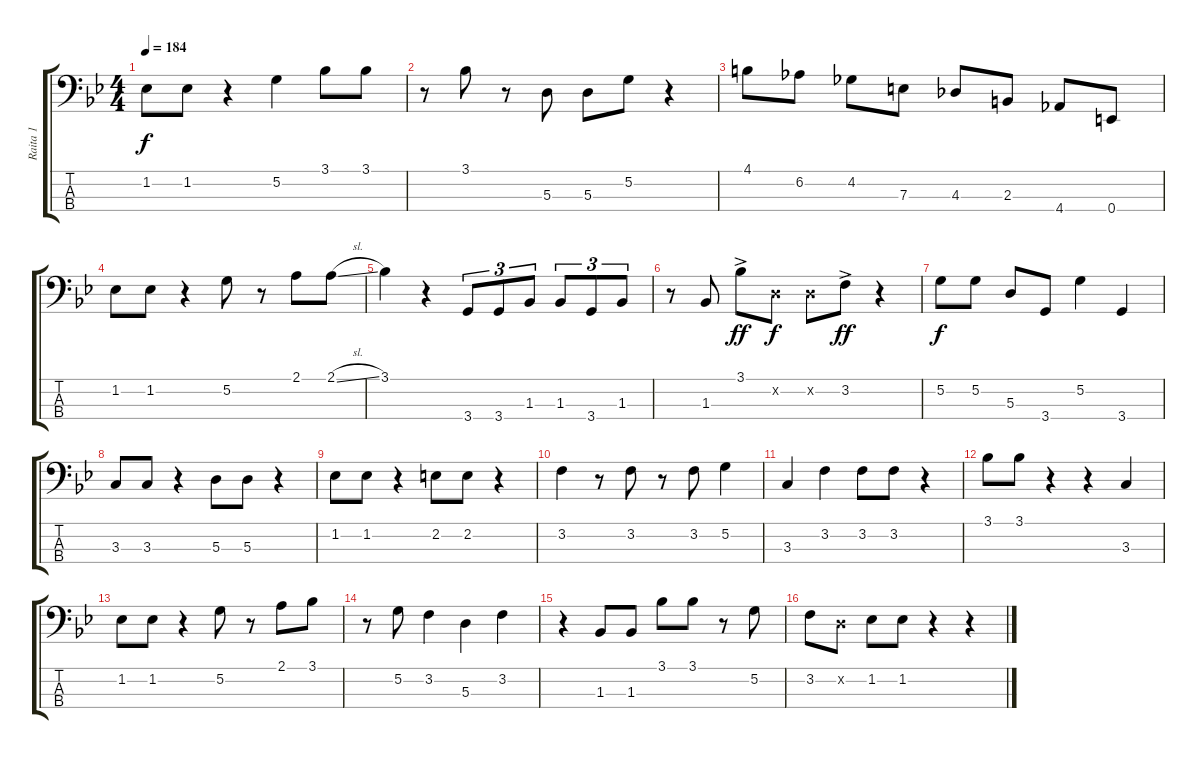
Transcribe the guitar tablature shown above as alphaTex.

\track ("Raita 1" "Raita 1") {instrument electricbassfinger}
\staff {score tabs}
\tuning (G2 D2 A1 E1) {hide}
\ts (4 4)
\tempo 184
\clef f4
\ks gminor
1.2.8{dy f} 1.2.8 r.4 5.2.4 3.1.8 3.1.8 |
r.8 3.1.8 r.8 5.3.8 5.3.8 5.2.8 r.4 |
4.1.8 6.2.8 4.2.8 7.3.8 4.3.8 2.3.8 4.4.8 0.4.8 |
1.2.8 1.2.8 r.4 5.2.8 r.8 2.1.8 2.1{sl}.8 |
3.1.4 r.4 3.4.8{tu (3 2)} 3.4.8{tu (3 2)} 1.3.8{tu (3 2)} 1.3.8{tu (3 2)} 3.4.8{tu (3 2)} 1.3.8{tu (3 2)} |
r.8 1.3.8 3.1{ac}.8{dy ff} 0.2{x}.8{dy f} 0.2{x}.8 3.2{ac}.8{dy ff} r.4 |
5.2.8{dy f} 5.2.8 5.3.8 3.4.8 5.2.4 3.4.4 |
3.3.8 3.3.8 r.4 5.3.8 5.3.8 r.4 |
1.2.8 1.2.8 r.4 2.2.8 2.2.8 r.4 |
3.2.4 r.8 3.2.8 r.8 3.2.8 5.2.4 |
3.3.4 3.2.4 3.2.8 3.2.8 r.4 |
3.1.8 3.1.8 r.4 r.4 3.3.4 |
1.2.8 1.2.8 r.4 5.2.8 r.8 2.1.8 3.1.8 |
r.8 5.2.8 3.2.4 5.3.4 3.2.4 |
r.4 1.3.8 1.3.8 3.1.8 3.1.8 r.8 5.2.8 |
3.2.8 0.2{x}.8 1.2.8 1.2.8 r.4 r.4
